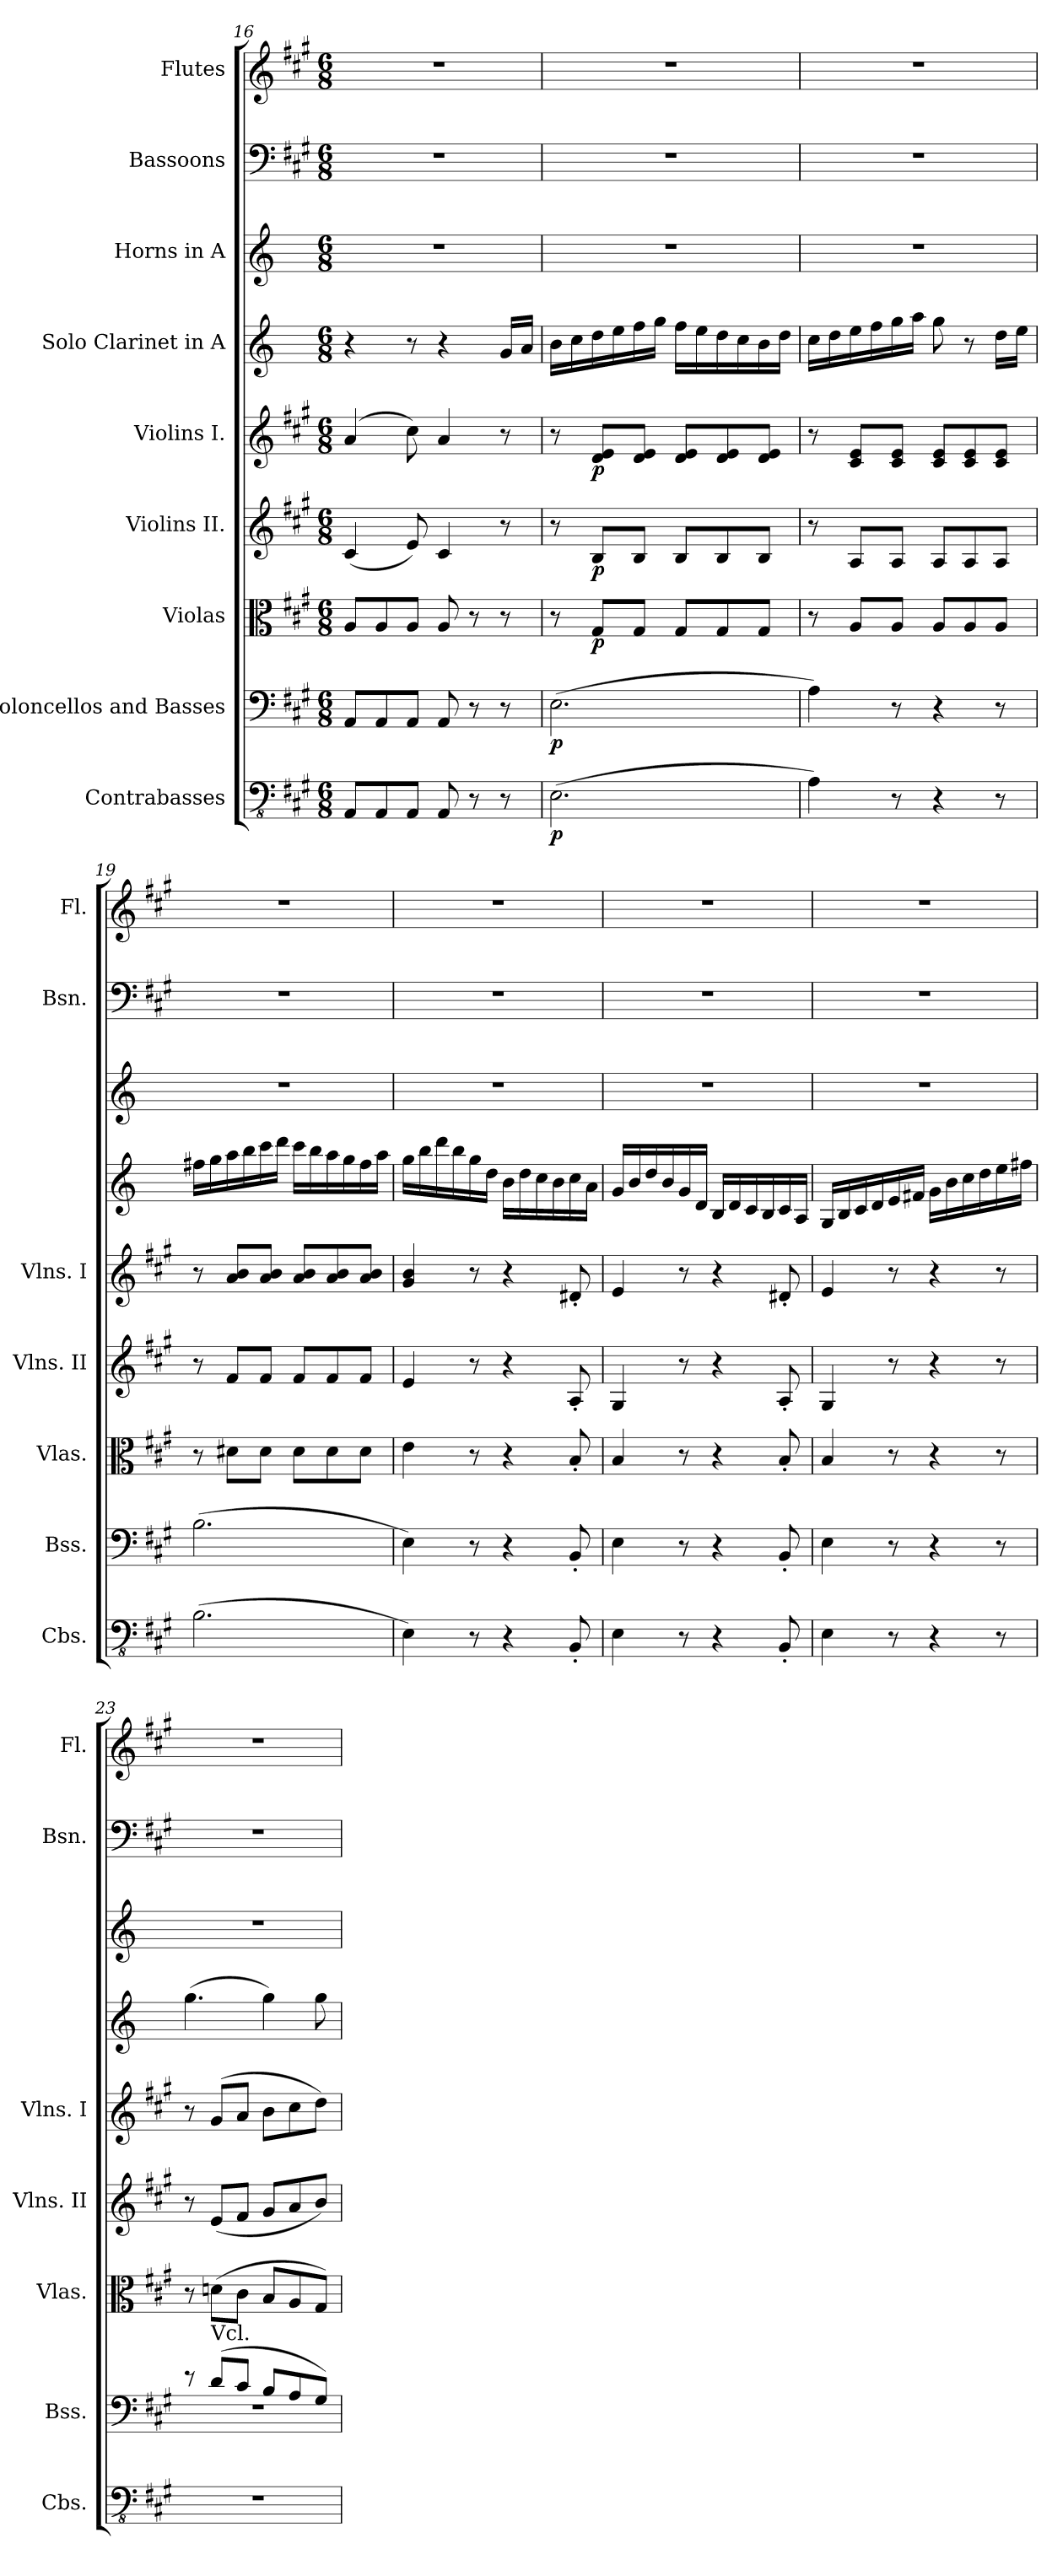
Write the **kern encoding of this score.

**kern	**dynam	**kern	**dynam	**kern	**dynam	**kern	**dynam	**kern	**dynam	**kern	**kern	**kern	**kern
*part9	*part9	*part8	*part8	*part7	*part7	*part6	*part6	*part5	*part5	*part4	*part3	*part2	*part1
*staff9	*staff9	*staff8	*staff8	*staff7	*staff7	*staff6	*staff6	*staff5	*staff5	*staff4	*staff3	*staff2	*staff1
*I"Contrabasses	*	*I"Violoncellos and Basses	*	*I"Violas	*	*I"Violins II.	*	*I"Violins I.	*	*I"Solo Clarinet in A	*I"Horns in A	*I"Bassoons	*I"Flutes
*I'Cbs.	*	*I'Bss.	*	*I'Vlas.	*	*I'Vlns. II	*	*I'Vlns. I	*	*	*	*I'Bsn.	*I'Fl.
*clefFv4	*	*clefF4	*	*clefC3	*	*clefG2	*	*clefG2	*	*clefG2	*clefG2	*clefF4	*clefG2
*	*	*	*	*	*	*	*	*	*	*ITrd2c3	*ITrd2c3	*	*
*k[f#c#g#]	*	*k[f#c#g#]	*	*k[f#c#g#]	*	*k[f#c#g#]	*	*k[f#c#g#]	*	*k[f#c#g#]	*k[f#c#g#]	*k[f#c#g#]	*k[f#c#g#]
*M6/8	*	*M6/8	*	*M6/8	*	*M6/8	*	*M6/8	*	*M6/8	*M6/8	*M6/8	*M6/8
=16	=16	=16	=16	=16	=16	=16	=16	=16	=16	=16	=16	=16	=16
8AAA/L	.	8AA/L	.	8A/L	.	(<4c#/	.	(>4a/	.	4r	2.r	2.r	2.r
8AAA/	.	8AA/	.	8A/	.	.	.	.	.	.	.	.	.
8AAA/J	.	8AA/J	.	8A/J	.	8e/)	.	8cc#\)	.	8r	.	.	.
8AAA/	.	8AA/	.	8A/	.	4c#/	.	4a/	.	4r	.	.	.
8r	.	8r	.	8r	.	.	.	.	.	.	.	.	.
8r	.	8r	.	8r	.	8r	.	8r	.	16e/LL	.	.	.
.	.	.	.	.	.	.	.	.	.	16f#/JJ	.	.	.
=17	=17	=17	=17	=17	=17	=17	=17	=17	=17	=17	=17	=17	=17
!	!LO:DY:b	!	!LO:DY:b	!	!	!	!	!	!	!	!	!	!
(>2.EE\	p	(>2.E\	p	8r	.	8r	.	8r	.	16g#\LL	2.r	2.r	2.r
.	.	.	.	.	.	.	.	.	.	16a\	.	.	.
!	!	!	!	!	!LO:DY:b	!	!LO:DY:b	!	!LO:DY:b	!	!	!	!
.	.	.	.	8G#/L	p	8B/L	p	8d/ 8e/L	p	16b\	.	.	.
.	.	.	.	.	.	.	.	.	.	16cc#\	.	.	.
.	.	.	.	8G#/J	.	8B/J	.	8d/ 8e/J	.	16dd\	.	.	.
.	.	.	.	.	.	.	.	.	.	16ee\JJ	.	.	.
.	.	.	.	8G#/L	.	8B/L	.	8d/ 8e/L	.	16dd\LL	.	.	.
.	.	.	.	.	.	.	.	.	.	16cc#\	.	.	.
.	.	.	.	8G#/	.	8B/	.	8d/ 8e/	.	16b\	.	.	.
.	.	.	.	.	.	.	.	.	.	16a\	.	.	.
.	.	.	.	8G#/J	.	8B/J	.	8d/ 8e/J	.	16g#\	.	.	.
.	.	.	.	.	.	.	.	.	.	16b\JJ	.	.	.
=18	=18	=18	=18	=18	=18	=18	=18	=18	=18	=18	=18	=18	=18
4AA\)	.	4A\)	.	8r	.	8r	.	8r	.	16a\LL	2.r	2.r	2.r
.	.	.	.	.	.	.	.	.	.	16b\	.	.	.
.	.	.	.	8A/L	.	8A/L	.	8c#/ 8e/L	.	16cc#\	.	.	.
.	.	.	.	.	.	.	.	.	.	16dd\	.	.	.
8r	.	8r	.	8A/J	.	8A/J	.	8c#/ 8e/J	.	16ee\	.	.	.
.	.	.	.	.	.	.	.	.	.	16ff#\JJ	.	.	.
4r	.	4r	.	8A/L	.	8A/L	.	8c#/ 8e/L	.	8ee\	.	.	.
.	.	.	.	8A/	.	8A/	.	8c#/ 8e/	.	8r	.	.	.
8r	.	8r	.	8A/J	.	8A/J	.	8c#/ 8e/J	.	16b\LL	.	.	.
.	.	.	.	.	.	.	.	.	.	16cc#\JJ	.	.	.
=19	=19	=19	=19	=19	=19	=19	=19	=19	=19	=19	=19	=19	=19
(>2.BB\	.	(>2.B\	.	8r	.	8r	.	8r	.	16dd#X\LL	2.r	2.r	2.r
.	.	.	.	.	.	.	.	.	.	16ee\	.	.	.
.	.	.	.	8d#X\L	.	8f#/L	.	8a/ 8b/L	.	16ff#\	.	.	.
.	.	.	.	.	.	.	.	.	.	16gg#\	.	.	.
.	.	.	.	8d#\J	.	8f#/J	.	8a/ 8b/J	.	16aa\	.	.	.
.	.	.	.	.	.	.	.	.	.	16bb\JJ	.	.	.
.	.	.	.	8d#\L	.	8f#/L	.	8a/ 8b/L	.	16aa\LL	.	.	.
.	.	.	.	.	.	.	.	.	.	16gg#\	.	.	.
.	.	.	.	8d#\	.	8f#/	.	8a/ 8b/	.	16ff#\	.	.	.
.	.	.	.	.	.	.	.	.	.	16ee\	.	.	.
.	.	.	.	8d#\J	.	8f#/J	.	8a/ 8b/J	.	16dd#\	.	.	.
.	.	.	.	.	.	.	.	.	.	16ff#\JJ	.	.	.
=20	=20	=20	=20	=20	=20	=20	=20	=20	=20	=20	=20	=20	=20
4EE\)	.	4E\)	.	4e\	.	4e/	.	4g#/ 4b/	.	16ee\LL	2.r	2.r	2.r
.	.	.	.	.	.	.	.	.	.	16gg#\	.	.	.
.	.	.	.	.	.	.	.	.	.	16bb\	.	.	.
.	.	.	.	.	.	.	.	.	.	16gg#\	.	.	.
8r	.	8r	.	8r	.	8r	.	8r	.	16ee\	.	.	.
.	.	.	.	.	.	.	.	.	.	16b\JJ	.	.	.
4r	.	4r	.	4r	.	4r	.	4r	.	16g#\LL	.	.	.
.	.	.	.	.	.	.	.	.	.	16b\	.	.	.
.	.	.	.	.	.	.	.	.	.	16a\	.	.	.
.	.	.	.	.	.	.	.	.	.	16g#\	.	.	.
8BBB'/	.	8BB'/	.	8B'/	.	8A'/	.	8d#X'/	.	16a\	.	.	.
.	.	.	.	.	.	.	.	.	.	16f#\JJ	.	.	.
!!LO:PB:g=z
=21	=21	=21	=21	=21	=21	=21	=21	=21	=21	=21	=21	=21	=21
4EE\	.	4E\	.	4B/	.	4G#/	.	4e/	.	16e/LL	2.r	2.r	2.r
.	.	.	.	.	.	.	.	.	.	16g#/	.	.	.
.	.	.	.	.	.	.	.	.	.	16b/	.	.	.
.	.	.	.	.	.	.	.	.	.	16g#/	.	.	.
8r	.	8r	.	8r	.	8r	.	8r	.	16e/	.	.	.
.	.	.	.	.	.	.	.	.	.	16B/JJ	.	.	.
4r	.	4r	.	4r	.	4r	.	4r	.	16G#/LL	.	.	.
.	.	.	.	.	.	.	.	.	.	16B/	.	.	.
.	.	.	.	.	.	.	.	.	.	16A/	.	.	.
.	.	.	.	.	.	.	.	.	.	16G#/	.	.	.
8BBB'/	.	8BB'/	.	8B'/	.	8A'/	.	8d#X'/	.	16A/	.	.	.
.	.	.	.	.	.	.	.	.	.	16F#/JJ	.	.	.
=22	=22	=22	=22	=22	=22	=22	=22	=22	=22	=22	=22	=22	=22
4EE\	.	4E\	.	4B/	.	4G#/	.	4e/	.	16E/LL	2.r	2.r	2.r
.	.	.	.	.	.	.	.	.	.	16G#/	.	.	.
.	.	.	.	.	.	.	.	.	.	16A/	.	.	.
.	.	.	.	.	.	.	.	.	.	16B/	.	.	.
8r	.	8r	.	8r	.	8r	.	8r	.	16c#/	.	.	.
.	.	.	.	.	.	.	.	.	.	16d#X/JJ	.	.	.
4r	.	4r	.	4r	.	4r	.	4r	.	16e\LL	.	.	.
.	.	.	.	.	.	.	.	.	.	16g#\	.	.	.
.	.	.	.	.	.	.	.	.	.	16a\	.	.	.
.	.	.	.	.	.	.	.	.	.	16b\	.	.	.
8r	.	8r	.	8r	.	8r	.	8r	.	16cc#\	.	.	.
.	.	.	.	.	.	.	.	.	.	16dd#X\JJ	.	.	.
=23	=23	=23	=23	=23	=23	=23	=23	=23	=23	=23	=23	=23	=23
*	*	*^	*	*	*	*	*	*	*	*	*	*	*
2.r	.	8r	2.rF	.	8r	.	8r	.	8r	.	(>4.ee\	2.r	2.r	2.r
!	!	!LO:TX:a:t=Vcl.	!	!	!	!	!	!	!	!	!	!	!	!
.	.	(>8d/L	.	.	(>8dn\L	.	(<8e/L	.	(>8g#/L	.	.	.	.	.
.	.	8c#/J	.	.	8c#\J	.	8f#/J	.	8a/J	.	.	.	.	.
.	.	8B/L	.	.	8B/L	.	8g#/L	.	8b\L	.	4ee\)	.	.	.
.	.	8A/	.	.	8A/	.	8a/	.	8cc#\	.	.	.	.	.
.	.	8G#/J)	.	.	8G#/J)	.	8b/J)	.	8dd\J)	.	8ee\	.	.	.
*	*	*v	*v	*	*	*	*	*	*	*	*	*	*	*
=	=	=	=	=	=	=	=	=	=	=	=	=	=
*-	*-	*-	*-	*-	*-	*-	*-	*-	*-	*-	*-	*-	*-
